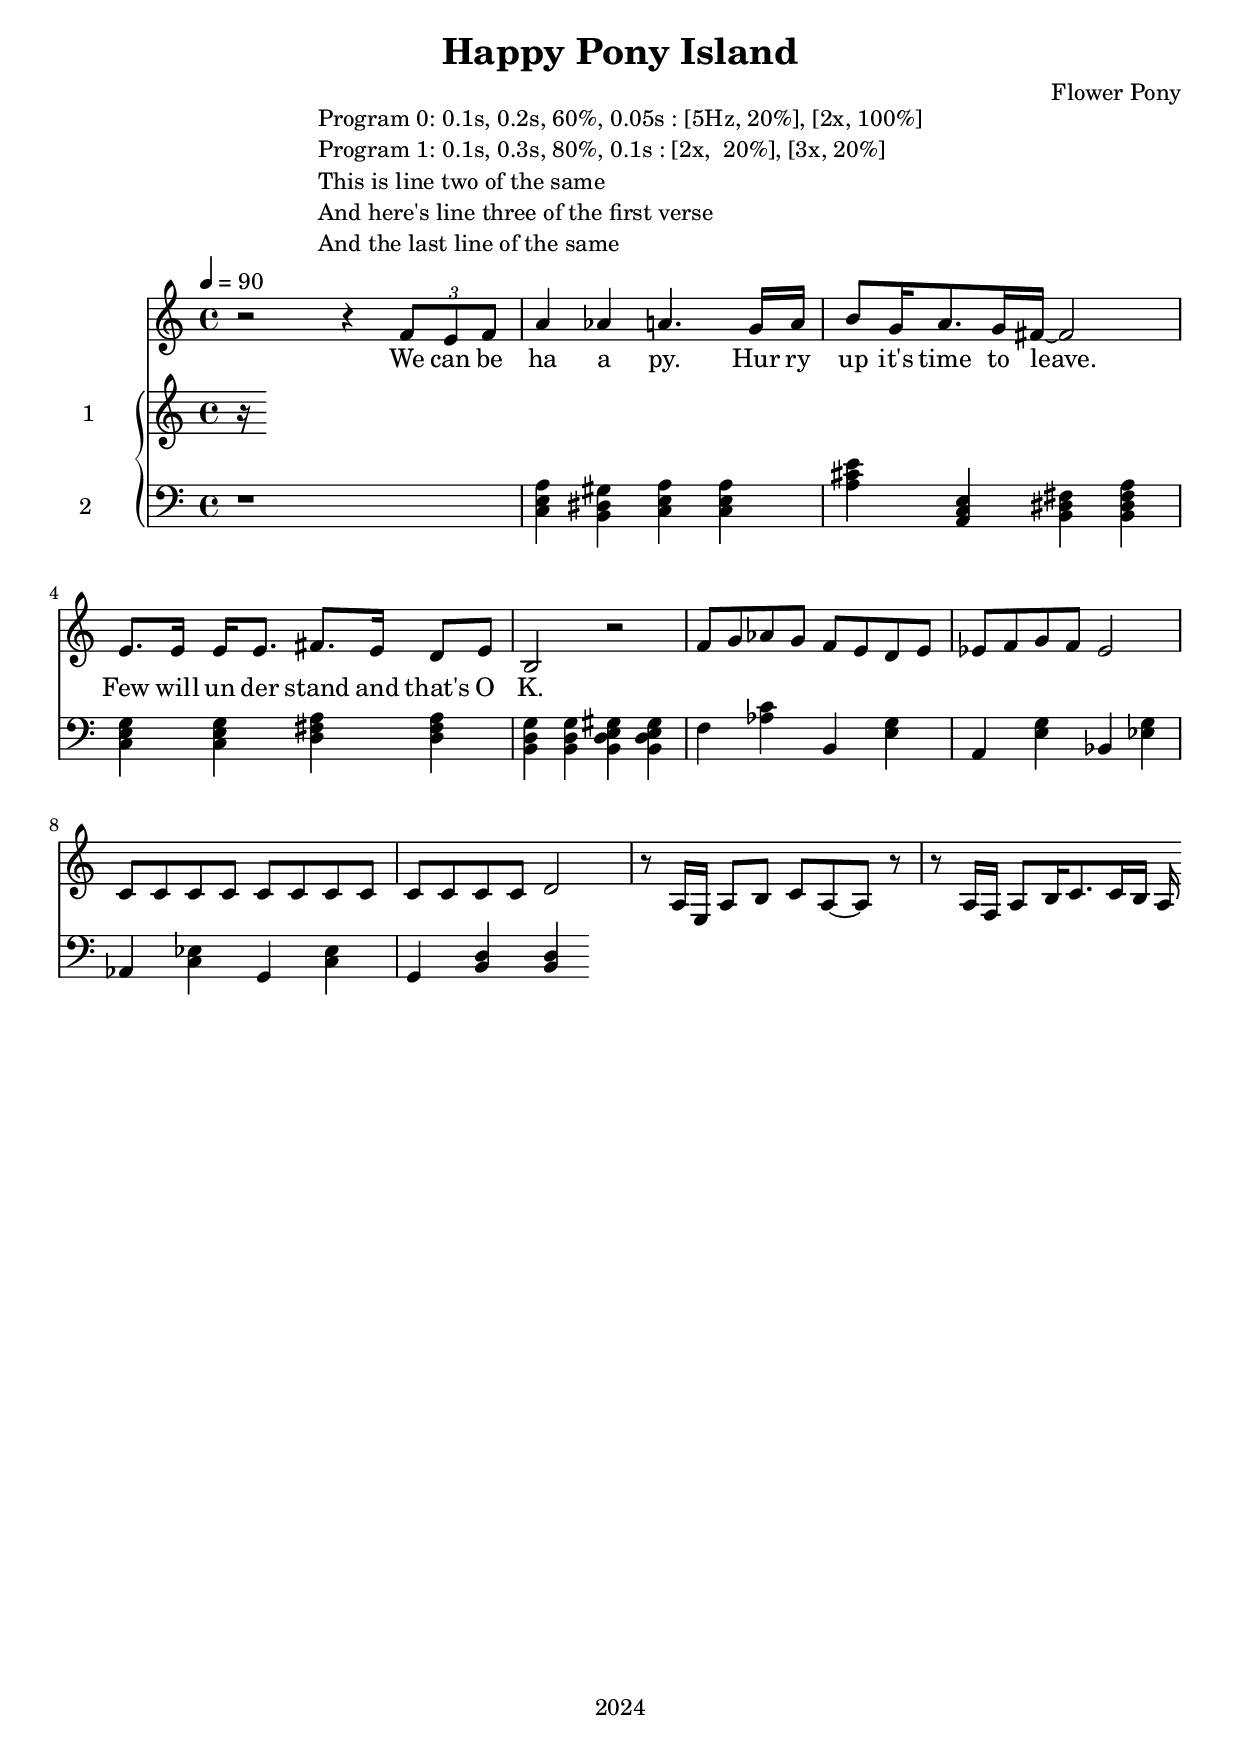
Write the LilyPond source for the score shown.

\version "2.21.0"

\header {
 date = "2024"
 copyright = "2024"
 title = "Happy Pony Island"
 composer = "Flower Pony"
}


\book {

\markup {
  \fill-line {
    ""
    {
      \column {
        \left-align {
          "Program 0: 0.1s, 0.2s, 60%, 0.05s : [5Hz, 20%], [2x, 100%]"
          "Program 1: 0.1s, 0.3s, 80%, 0.1s : [2x,  20%], [3x, 20%]"
          "This is line two of the same"
          "And here's line three of the first verse"
          "And the last line of the same"
        }
      }
    }
    ""
  }
}

  \score {
  <<
    \new Staff = "singer" <<
      \new Voice = "vocal" { \time 4/4

 % Starting with rests to come in on the fourth count
  r2 r4 
  \tuplet 3/2 { f'8 e'8 f'8 } % Triplet starting on the fourth count
  a'4 aes'4 a'4.
                     g'16 a'16 b'8 g'16 a'8. g'16 fis'16~ fis'2

                     e'8. e'16 e'16 e'8. fis'8. e'16 d'8 e'8 b2 r2

                    f'8 g' aes' g' f' e' d' e' ees' f' g' f' ees'2  c'8 c'8 c'8 c'8 c'8 c'8 c'8 c'8 c'8 c'8 c'8 c'8 d'2 
                    r8 a16 e16 a8 b8 c'8 a8~ a8 r8 r8 a16 f16 a8 b16 c'8. c'16 b16 a

                       }
      \addlyrics { 

                    We can be ha a py.
                    Hur ry up it's time to leave.
                    Few will un der stand and that's O K. 
                    }
                            
    >>
\new PianoStaff = "piano" <<
      \new Staff = "upper" \with {
  instrumentName = "1"
  shortInstrumentName = "1"
}
{
        \set Staff.midiInstrument = "glockenspiel"
        \tempo 4 = 90 % This sets the quarter note (crotchet) to 120 BPM

       \clef treble 
        \time 4/4 


                                        { r }
      }
      \new Staff = "lower" 
\with {
  instrumentName = "2 "
  shortInstrumentName = ""
} { 
        \set Staff.midiInstrument = "grand piano"
        \tempo 4 = 90 % This sets the quarter note (crotchet) to 120 BPM

        \clef bass 
        \time 4/4 
       { r1 <c e a>4 <b, dis gis> <c e a> <c e a> <a cis' e'> <a, c e> <b, dis fis> <b, dis fis a> <c e g> <c e g> <d fis a> <d fis a> <b, d g> <b, d g> <b, d e gis> <b, d e gis> 
         <f> <aes c'> <b,> <e g> <a,> <e g> <bes,> <ees g> <aes,> <c ees> <g,> <c ees> <g,> <b, d> <b, d> } 
      }
    >>


  >>
  \layout { }
  \midi { }
  }
}
